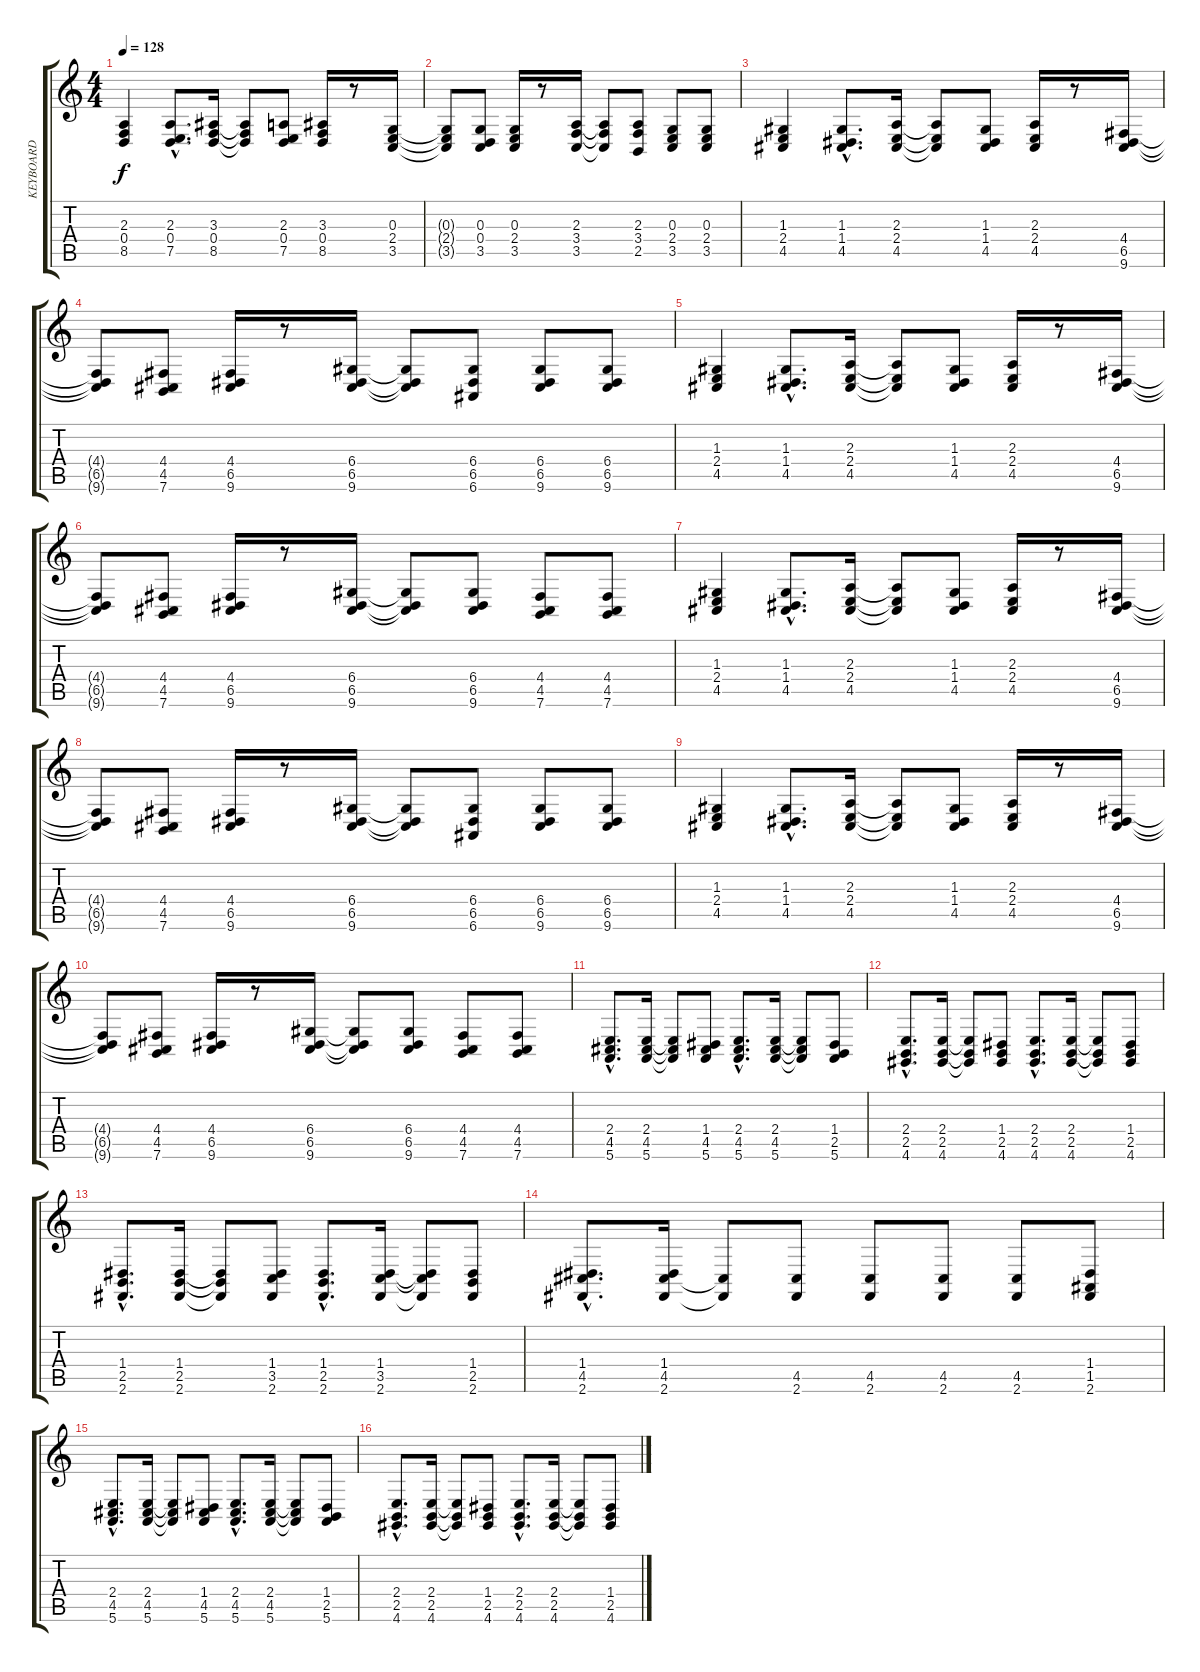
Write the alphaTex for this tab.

\track ("KEYBOARD" "KEYBOARD") {instrument stringensemble1}
\staff {score tabs}
\tuning (E4 B3 G3 D3 A2 E2) {hide}
\ts (4 4)
\tempo 128
\clef g2
\ks c
(2.3 0.4 8.5).4{dy f} (2.3{hac} 0.4{hac} 7.5{hac}).8{d} (3.3 0.4 8.5).16 (3.3{t} 0.4{t} 8.5{t}).8 (2.3 0.4 7.5).8 (3.3 0.4 8.5).16 r.8 (0.3 2.4 3.5).16 |
(0.3{t} 2.4{t} 3.5{t}).8 (0.3 0.4 3.5).8 (0.3 2.4 3.5).16 r.8 (2.3 3.4 3.5).16 (2.3{t} 3.4{t} 3.5{t}).8 (2.3 3.4 2.5).8 (0.3 2.4 3.5).8 (0.3 2.4 3.5).8 |
(1.3 2.4 4.5).4 (1.3{hac} 1.4{hac} 4.5{hac}).8{d} (2.3 2.4 4.5).16 (2.3{t} 2.4{t} 4.5{t}).8 (1.3 1.4 4.5).8 (2.3 2.4 4.5).16 r.8 (4.4 6.5 9.6).16 |
(4.4{t} 6.5{t} 9.6{t}).8 (4.4 4.5 7.6).8 (4.4 6.5 9.6).16 r.8 (6.4 6.5 9.6).16 (6.4{t} 6.5{t} 9.6{t}).8 (6.4 6.5 6.6).8 (6.4 6.5 9.6).8 (6.4 6.5 9.6).8 |
(1.3 2.4 4.5).4 (1.3{hac} 1.4{hac} 4.5{hac}).8{d} (2.3 2.4 4.5).16 (2.3{t} 2.4{t} 4.5{t}).8 (1.3 1.4 4.5).8 (2.3 2.4 4.5).16 r.8 (4.4 6.5 9.6).16 |
(4.4{t} 6.5{t} 9.6{t}).8 (4.4 4.5 7.6).8 (4.4 6.5 9.6).16 r.8 (6.4 6.5 9.6).16 (6.4{t} 6.5{t} 9.6{t}).8 (6.4 6.5 9.6).8 (4.4 4.5 7.6).8 (4.4 4.5 7.6).8 |
(1.3 2.4 4.5).4 (1.3{hac} 1.4{hac} 4.5{hac}).8{d} (2.3 2.4 4.5).16 (2.3{t} 2.4{t} 4.5{t}).8 (1.3 1.4 4.5).8 (2.3 2.4 4.5).16 r.8 (4.4 6.5 9.6).16 |
(4.4{t} 6.5{t} 9.6{t}).8 (4.4 4.5 7.6).8 (4.4 6.5 9.6).16 r.8 (6.4 6.5 9.6).16 (6.4{t} 6.5{t} 9.6{t}).8 (6.4 6.5 6.6).8 (6.4 6.5 9.6).8 (6.4 6.5 9.6).8 |
(1.3 2.4 4.5).4 (1.3{hac} 1.4{hac} 4.5{hac}).8{d} (2.3 2.4 4.5).16 (2.3{t} 2.4{t} 4.5{t}).8 (1.3 1.4 4.5).8 (2.3 2.4 4.5).16 r.8 (4.4 6.5 9.6).16 |
(4.4{t} 6.5{t} 9.6{t}).8 (4.4 4.5 7.6).8 (4.4 6.5 9.6).16 r.8 (6.4 6.5 9.6).16 (6.4{t} 6.5{t} 9.6{t}).8 (6.4 6.5 9.6).8 (4.4 4.5 7.6).8 (4.4 4.5 7.6).8 |
(2.4{hac} 4.5{hac} 5.6{hac}).8{d} (2.4 4.5 5.6).16 (2.4{t} 4.5{t} 5.6{t}).8 (1.4 4.5 5.6).8 (2.4{hac} 4.5{hac} 5.6{hac}).8{d} (2.4 4.5 5.6).16 (2.4{t} 4.5{t} 5.6{t}).8 (1.4 2.5 5.6).8 |
(2.4{hac} 2.5{hac} 4.6{hac}).8{d} (2.4 2.5 4.6).16 (2.4{t} 2.5{t} 4.6{t}).8 (1.4 2.5 4.6).8 (2.4{hac} 2.5{hac} 4.6{hac}).8{d} (2.4 2.5 4.6).16 (2.4{t} 2.5{t} 4.6{t}).8 (1.4 2.5 4.6).8 |
(1.4{hac} 2.5{hac} 2.6{hac}).8{d} (1.4 2.5 2.6).16 (1.4{t} 2.5{t} 2.6{t}).8 (1.4 3.5 2.6).8 (1.4{hac} 2.5{hac} 2.6{hac}).8{d} (1.4 3.5 2.6).16 (1.4{t} 3.5{t} 2.6{t}).8 (1.4 2.5 2.6).8 |
(1.4{hac} 4.5{hac} 2.6{hac}).8{d} (1.4 4.5 2.6).16 (4.5{t} 2.6{t}).8 (4.5 2.6).8 (4.5 2.6).8 (4.5 2.6).8 (4.5 2.6).8 (1.4 1.5 2.6).8 |
(2.4{hac} 4.5{hac} 5.6{hac}).8{d} (2.4 4.5 5.6).16 (2.4{t} 4.5{t} 5.6{t}).8 (1.4 4.5 5.6).8 (2.4{hac} 4.5{hac} 5.6{hac}).8{d} (2.4 4.5 5.6).16 (2.4{t} 4.5{t} 5.6{t}).8 (1.4 2.5 5.6).8 |
(2.4{hac} 2.5{hac} 4.6{hac}).8{d} (2.4 2.5 4.6).16 (2.4{t} 2.5{t} 4.6{t}).8 (1.4 2.5 4.6).8 (2.4{hac} 2.5{hac} 4.6{hac}).8{d} (2.4 2.5 4.6).16 (2.4{t} 2.5{t} 4.6{t}).8 (1.4 2.5 4.6).8
